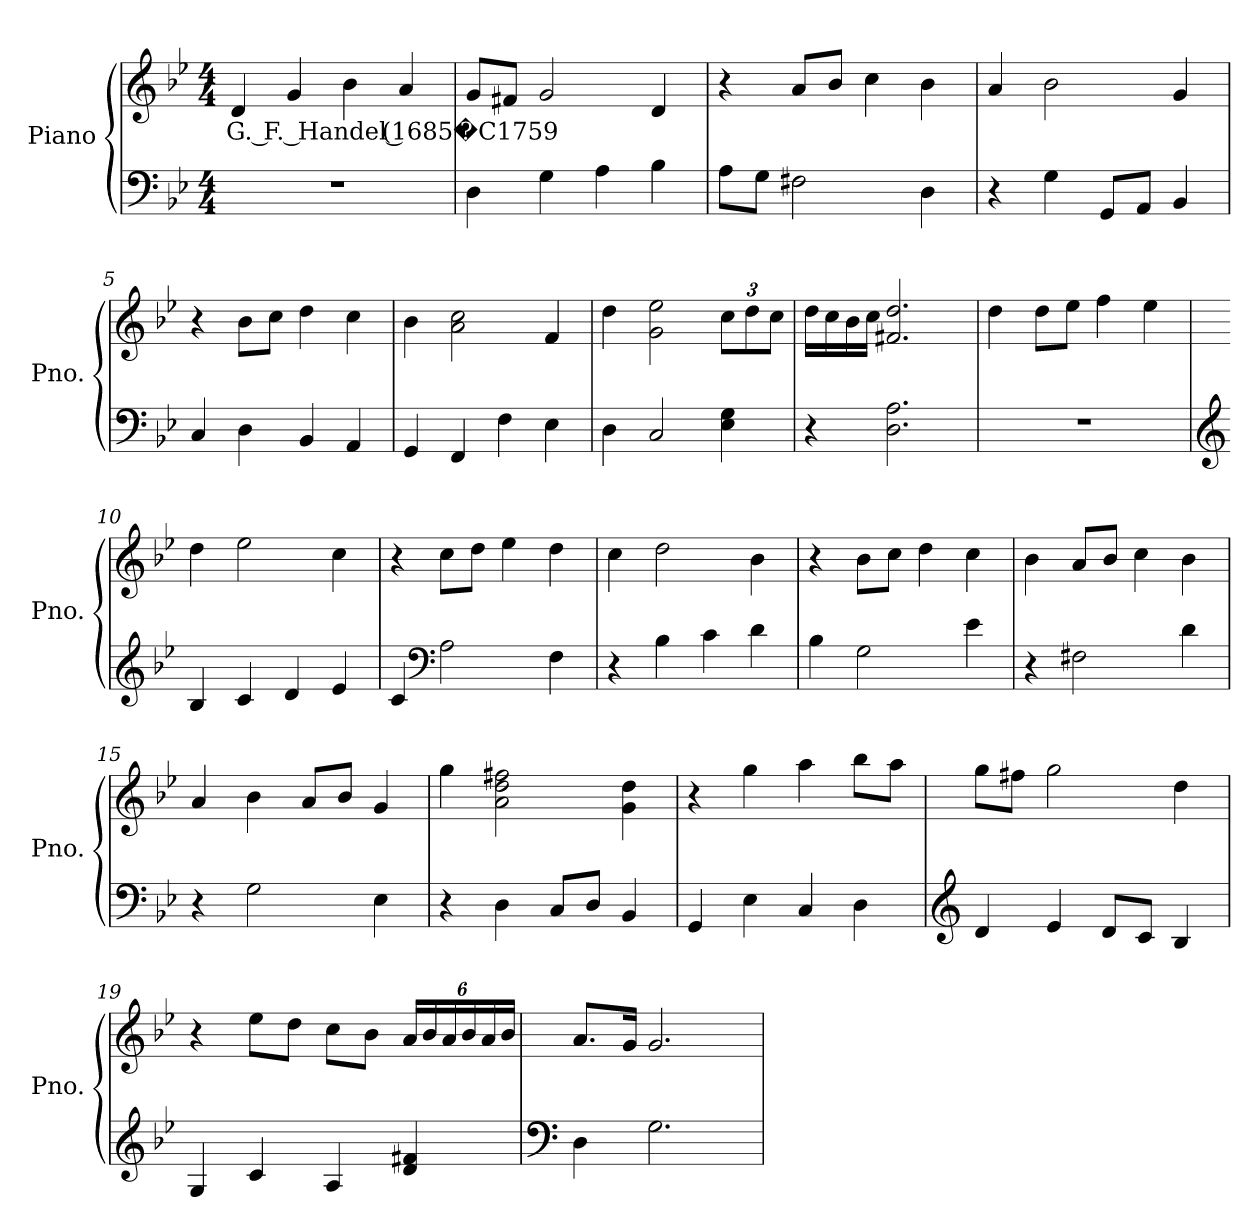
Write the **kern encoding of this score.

**kern	**kern	**text
*part2	*part1	*part1
*staff2	*staff1	*staff1
*I"Piano	*I"Piano	*
*I'Pno.	*I'Pno.	*
*clefF4	*clefG2	*
*k[b-e-]	*k[b-e-]	*
*M4/4	*M4/4	*
*MM104	*MM104	*
=1	=1	=1
!	!	!LO:LY:b
1r	4d/	G. F. Handel (1685�C1759
.	4g/	.
.	4b-\	.
.	4a/	.
=2	=2	=2
4D\	8g/L	.
.	8f#X/J	.
4G\	2g/	.
4A\	.	.
4B-\	4d/	.
=3	=3	=3
8A\L	4r	.
8G\J	.	.
2F#X\	8a/L	.
.	8b-/J	.
.	4cc\	.
4D\	4b-\	.
=4	=4	=4
4r	4a/	.
4G\	2b-\	.
8GG/L	.	.
8AA/J	.	.
4BB-/	4g/	.
!!LO:LB:g=z
=5	=5	=5
4C/	4r	.
4D\	8b-\L	.
.	8cc\J	.
4BB-/	4dd\	.
4AA/	4cc\	.
=6	=6	=6
4GG/	4b-\	.
4FF/	2a\ 2cc\	.
4F\	.	.
4E-\	4f/	.
=7	=7	=7
4D\	4dd\	.
2C/	2g\ 2ee-\	.
*	*Xbrackettup	*
4E-\ 4G\	12cc\L	.
.	12dd\	.
.	12cc\J	.
=8	=8	=8
4r	16dd\LL	.
.	16cc\	.
.	16b-\	.
.	16cc\JJ	.
2.D\ 2.A\	2.f#X/ 2.dd/	.
=9	=9	=9
1r	4dd\	.
.	8dd\L	.
.	8ee-\J	.
.	4ff\	.
.	4ee-\	.
=10	=10	=10
*clefG2	*	*
4B-/	4dd\	.
4c/	2ee-\	.
4d/	.	.
4e-/	4cc\	.
!!LO:LB:g=z
=11	=11	=11
4c/	4r	.
*clefF4	*	*
2A\	8cc\L	.
.	8dd\J	.
.	4ee-\	.
4F\	4dd\	.
=12	=12	=12
4r	4cc\	.
4B-\	2dd\	.
4c\	.	.
4d\	4b-\	.
=13	=13	=13
4B-\	4r	.
2G\	8b-\L	.
.	8cc\J	.
.	4dd\	.
4e-\	4cc\	.
=14	=14	=14
4r	4b-\	.
2F#X\	8a/L	.
.	8b-/J	.
.	4cc\	.
4d\	4b-\	.
=15	=15	=15
4r	4a/	.
2G\	4b-\	.
.	8a/L	.
.	8b-/J	.
4E-\	4g/	.
=16	=16	=16
4r	4gg\	.
4D\	2a\ 2dd\ 2ff#X\	.
8C/L	.	.
8D/J	.	.
4BB-/	4g\ 4dd\	.
!!LO:LB:g=z
=17	=17	=17
4GG/	4r	.
4E-\	4gg\	.
4C/	4aa\	.
4D\	8bb-\L	.
.	8aa\J	.
=18	=18	=18
*clefG2	*	*
4d/	8gg\L	.
.	8ff#X\J	.
4e-/	2gg\	.
8d/L	.	.
8c/J	.	.
4B-/	4dd\	.
=19	=19	=19
4G/	4r	.
4c/	8ee-\L	.
.	8dd\J	.
4A/	8cc\L	.
.	8b-\J	.
4d/ 4f#X/	24a/LL	.
.	24b-/	.
.	24a/	.
.	24b-/	.
.	24a/	.
.	24b-/JJ	.
=20	=20	=20
*clefF4	*	*
4D\	8.a/L	.
.	16g/Jk	.
2.G\	2.g/	.
=	=	=
*-	*-	*-
